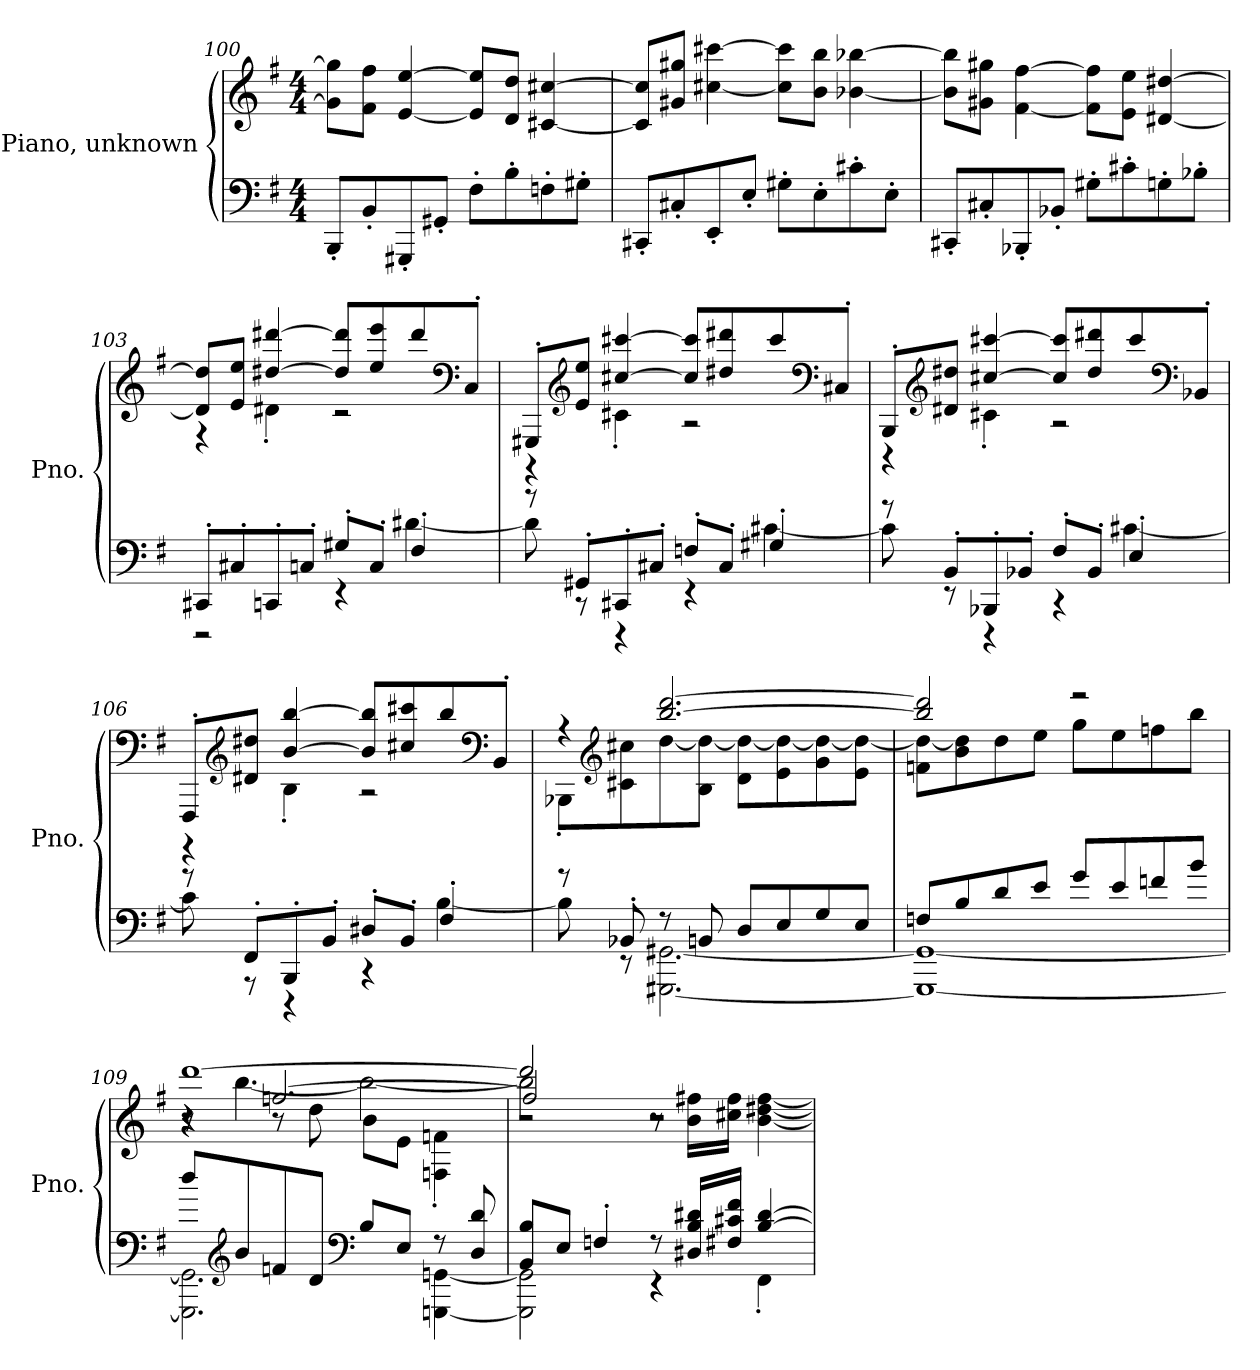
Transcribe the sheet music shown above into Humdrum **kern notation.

**kern	**kern
*part1	*part1
*staff2	*staff1
*I"Piano, unknown	*
*I'Pno.	*
*clefF4	*clefG2
*k[f#]	*k[f#]
*M4/4	*M4/4
=100	=100
8BBB'/L	8g#\] 8gg#\]L
8BB'/	8f#\ 8ff#\J
8GGG#X'/	[4e/ [4ee/
8GG#X'/J	.
8F#'\L	8e/] 8ee/]L
8B'\	8d/ 8dd/J
8Fn'\	[4c#X/ [4cc#X/
8G#X'\J	.
=101	=101
8CC#X'/L	8c#/] 8cc#/]L
8C#X'/	8g#X/ 8gg#X/J
8EE'/	[4cc#X\ [4ccc#X\
8E'/J	.
8G#X'\L	8cc#\] 8ccc#\]L
8E'\	8b\ 8bb\J
8c#X'\	[4b-X\ [4bb-X\
8E'\J	.
!!LO:LB:g=z
=102	=102
8CC#X'/L	8b-\] 8bb-\]L
8C#X'/	8g#X\ 8gg#X\J
8BBB-X'/	[4f#\ [4ff#\
8BB-X'/J	.
8G#X'\L	8f#\] 8ff#\]L
8c#X'\	8e\ 8ee\J
8Gn'\	[4d#X/ [4dd#X/
8B-X'\J	.
=103	=103
*^	*^
8CC#X'/L	2r	8d#/] 8dd#/]L	4r
8C#X'/	.	8e/ 8ee/J	.
8CCn'/	.	[4dd#X/ [4ddd#X/	4d#X'\
8Cn'/J	.	.	.
8G#X'/L	4r	8dd#/] 8ddd#/]L	2r
8C'/J	.	8ee/ 8eee/	.
4F#'/	[4d#X\	8ddd#/	.
*	*	*clefF4	*
.	.	8C'/J	.
!!LO:LB:g=z	!!
=104	=104	=104	=104
8r	8d#\]	8GGG#X'/L	4r
*	*	*clefG2	*
8GG#X'/L	8r	8e/ 8ee/J	.
8CC#X'/	4r	[4cc#X/ [4ccc#X/	4c#X'\
8C#X'/J	.	.	.
8Fn'/L	4r	8cc#/] 8ccc#/]L	2r
8C#'/J	.	8dd#X/ 8ddd#X/	.
4G#X'/	[4c#X\	8ccc#/	.
*	*	*clefF4	*
.	.	8C#X'/J	.
=105	=105	=105	=105
8r	8c#\]	8BBB'/L	4r
*	*	*clefG2	*
8BB'/L	8r	8d#X/ 8dd#X/J	.
8BBB-X'/	4r	[4cc#X/ [4ccc#X/	4c#X'\
8BB-X'/J	.	.	.
8F#'/L	4r	8cc#/] 8ccc#/]L	2r
8BB-'/J	.	8dd#/ 8ddd#X/	.
4E'/	[4c#X\	8ccc#/	.
*	*	*clefF4	*
.	.	8BB-X'/J	.
!!LO:LB:g=z	!!
=106	=106	=106	=106
8r	8c#\]	8FFF#'/L	4r
*	*	*clefG2	*
8FF#'/L	8r	8d#X/ 8dd#X/J	.
8BBB'/	4r	[4b/ [4bb/	4B'\
8BB'/J	.	.	.
8D#X'/L	4r	8b/] 8bb/]L	2r
8BB'/J	.	8cc#X/ 8ccc#X/	.
4F#'/	[4B\	8bb/	.
*	*	*clefF4	*
.	.	8BB'/J	.
=107	=107	=107	=107
8r	8B\]	4r	8BBB-X'\L
*	*	*clefG2	*
8BB-X'/	8r	.	8c#X\ 8cc#X\
8r	[2.GGG#X\ [2.GG#X\	[2.bb/ [2.ddd/	[8dd\
8BBn/	.	.	8B\ 8dd\_J
8D/L	.	.	8d\ 8dd\_L
8E/	.	.	8e\ 8dd\_
8G/	.	.	8g\ 8dd\_
8E/J	.	.	8e\ 8dd\_J
=108	=108	=108	=108
8Fn/L	1GGG#_ 1GG#_	2bb/] 2ddd/]	8fn\ 8dd\_L
8B/	.	.	8b\ 8dd\]
8d/	.	.	8dd\
8e/J	.	.	8ee\J
8g/L	.	2r	8gg\L
8e/	.	.	8ee\
8fn/	.	.	8ffn\
8b/J	.	.	8bb\J
!!LO:LB:g=z
=109	=109	=109	=109
*	*	*^	*^
8dd/L	2.GGG#\] 2.GG#\]	[1ddd	8r	4r	4r
*clefG2	*	*	*	*	*
8b/	.	.	[4.bb\	.	.
8fn/	.	.	.	[2.ffn/	8r
8d/J	.	.	.	.	8dd\
*clefF4	*	*	*	*	*
8B/L	.	.	2bb\_	.	8b\L
8E/J	.	.	.	.	8e\J
8r	[4GGGn\ [4GGn\	.	.	.	4Fn\' 4fn\'
8D/ 8d/	.	.	.	.	.
=110	=110	=110	=110	=110	=110
8BB/ 8B/L	2GGG\] 2GG\]	2ddd/]	2bb\]	2ff/]	2r
8E/J	.	.	.	.	.
4Fn'/	.	.	.	.	.
8r	4r	2r	2r	2r	8r
16D#X/ 16B/ 16d#X/LL	.	.	.	.	16b\ 16ff#X\LL
16F#X/ 16c#X/ 16f#/JJ	.	.	.	.	16cc#X\ 16ff#\JJ
[4B/ [4d#/	4FF#'\	.	.	.	[4b\ [4dd#X\ [4ff#\
*v	*v	*	*	*	*
*	*v	*v	*v	*v
=	=
*-	*-
